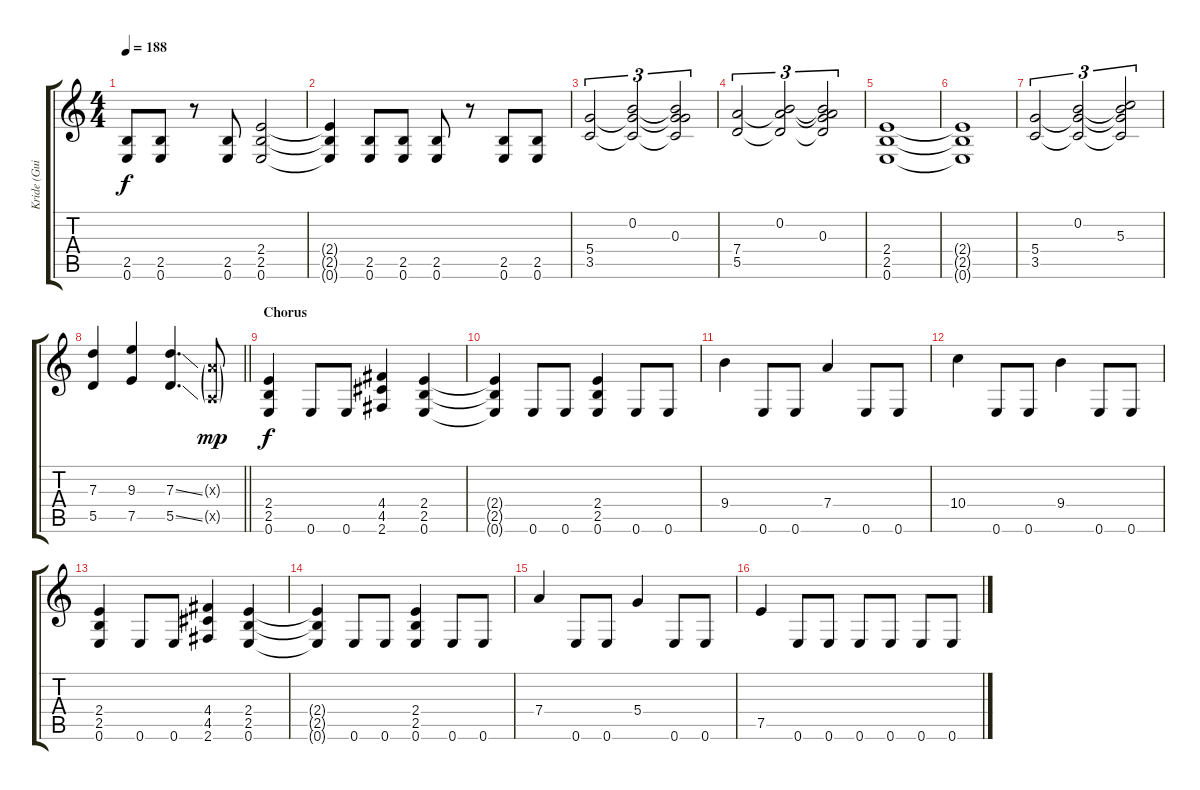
\track ("Kride (Guitar II)" "Kride (Gui") {instrument distortionguitar}
\staff {score tabs}
\tuning (E4 B3 G3 D3 A2 E2) {hide}
\ts (4 4)
\tempo 188
\clef g2
\ks c
(2.5 0.6).8{dy f} (2.5 0.6).8 r.8 (2.5 0.6).8 (2.4 2.5 0.6).2 |
(2.4{t} 2.5{t} 0.6{t}).4 (2.5 0.6).8 (2.5 0.6).8 (2.5 0.6).8 r.8 (2.5 0.6).8 (2.5 0.6).8 |
(5.4 3.5).2{tu (3 2)} (0.2 5.4{t} 3.5{t}).2{tu (3 2)} (0.2{t} 0.3 5.4{t} 3.5{t}).2{tu (3 2)} |
(7.4 5.5).2{tu (3 2)} (0.2 7.4{t} 5.5{t}).2{tu (3 2)} (0.2{t} 0.3 7.4{t} 5.5{t}).2{tu (3 2)} |
(2.4 2.5 0.6).1 |
(2.4{t} 2.5{t} 0.6{t}).1 |
(5.4 3.5).2{tu (3 2)} (0.2 5.4{t} 3.5{t}).2{tu (3 2)} (0.2{t} 5.3 5.4{t} 3.5{t}).2{tu (3 2)} |
\barLineRight lightlight
(7.3 5.5).4 (9.3 7.5).4 (7.3{ss} 5.5{ss}).4{d} (2.3{g x} 0.5{g x}).8{dy mp} |
\section ("" "Chorus")
(2.4 2.5 0.6).4{dy f} 0.6.8 0.6.8 (4.4 4.5 2.6).4 (2.4 2.5 0.6).4 |
(2.4{t} 2.5{t} 0.6{t}).4 0.6.8 0.6.8 (2.4 2.5 0.6).4 0.6.8 0.6.8 |
9.4.4 0.6.8 0.6.8 7.4.4 0.6.8 0.6.8 |
10.4.4 0.6.8 0.6.8 9.4.4 0.6.8 0.6.8 |
(2.4 2.5 0.6).4 0.6.8 0.6.8 (4.4 4.5 2.6).4 (2.4 2.5 0.6).4 |
(2.4{t} 2.5{t} 0.6{t}).4 0.6.8 0.6.8 (2.4 2.5 0.6).4 0.6.8 0.6.8 |
7.4.4 0.6.8 0.6.8 5.4.4 0.6.8 0.6.8 |
7.5.4 0.6.8 0.6.8 0.6.8 0.6.8 0.6.8 0.6.8
